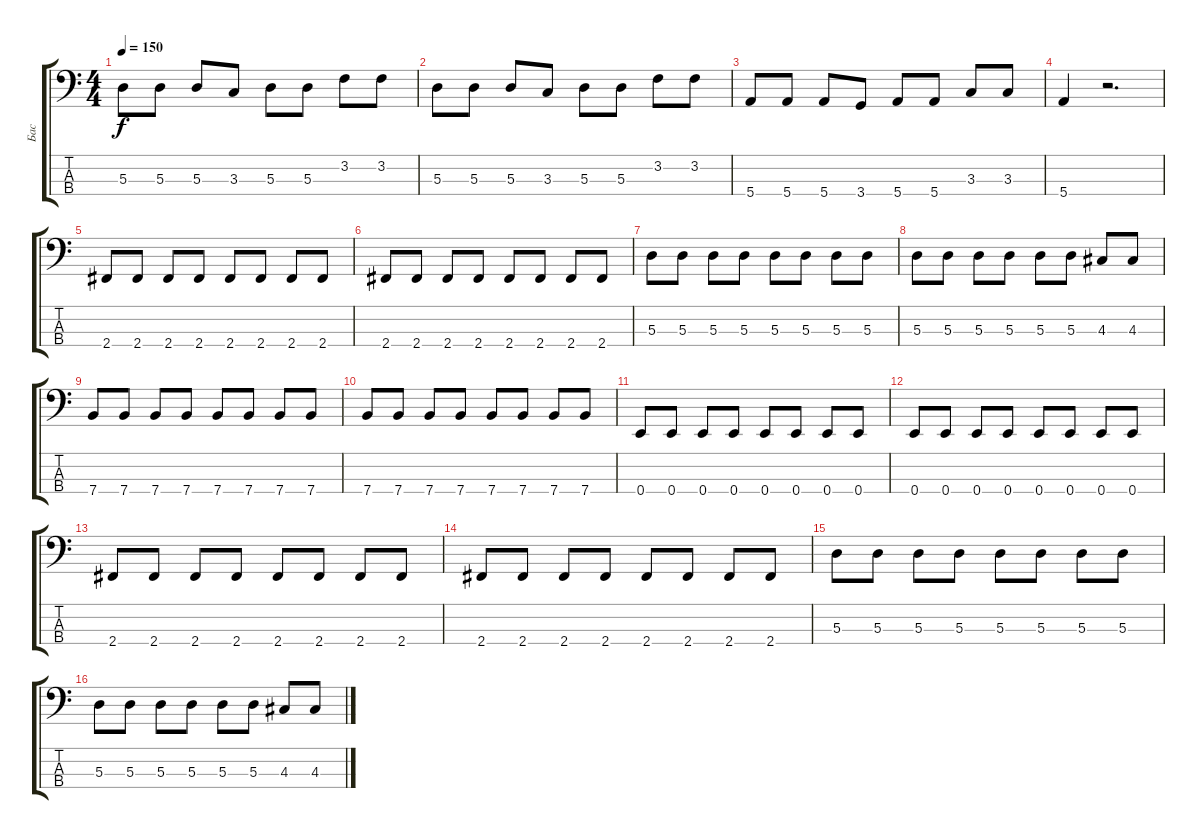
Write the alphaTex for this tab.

\track ("Бас" "Бас") {instrument electricbassfinger}
\staff {score tabs}
\tuning (G2 D2 A1 E1) {hide}
\ts (4 4)
\tempo 150
\clef f4
\ks c
5.3.8{dy f} 5.3.8 5.3.8 3.3.8 5.3.8 5.3.8 3.2.8 3.2.8 |
5.3.8 5.3.8 5.3.8 3.3.8 5.3.8 5.3.8 3.2.8 3.2.8 |
5.4.8 5.4.8 5.4.8 3.4.8 5.4.8 5.4.8 3.3.8 3.3.8 |
5.4.4 r.2{d} |
2.4.8 2.4.8 2.4.8 2.4.8 2.4.8 2.4.8 2.4.8 2.4.8 |
2.4.8 2.4.8 2.4.8 2.4.8 2.4.8 2.4.8 2.4.8 2.4.8 |
5.3.8 5.3.8 5.3.8 5.3.8 5.3.8 5.3.8 5.3.8 5.3.8 |
5.3.8 5.3.8 5.3.8 5.3.8 5.3.8 5.3.8 4.3.8 4.3.8 |
7.4.8 7.4.8 7.4.8 7.4.8 7.4.8 7.4.8 7.4.8 7.4.8 |
7.4.8 7.4.8 7.4.8 7.4.8 7.4.8 7.4.8 7.4.8 7.4.8 |
0.4.8 0.4.8 0.4.8 0.4.8 0.4.8 0.4.8 0.4.8 0.4.8 |
0.4.8 0.4.8 0.4.8 0.4.8 0.4.8 0.4.8 0.4.8 0.4.8 |
2.4.8 2.4.8 2.4.8 2.4.8 2.4.8 2.4.8 2.4.8 2.4.8 |
2.4.8 2.4.8 2.4.8 2.4.8 2.4.8 2.4.8 2.4.8 2.4.8 |
5.3.8 5.3.8 5.3.8 5.3.8 5.3.8 5.3.8 5.3.8 5.3.8 |
5.3.8 5.3.8 5.3.8 5.3.8 5.3.8 5.3.8 4.3.8 4.3.8
